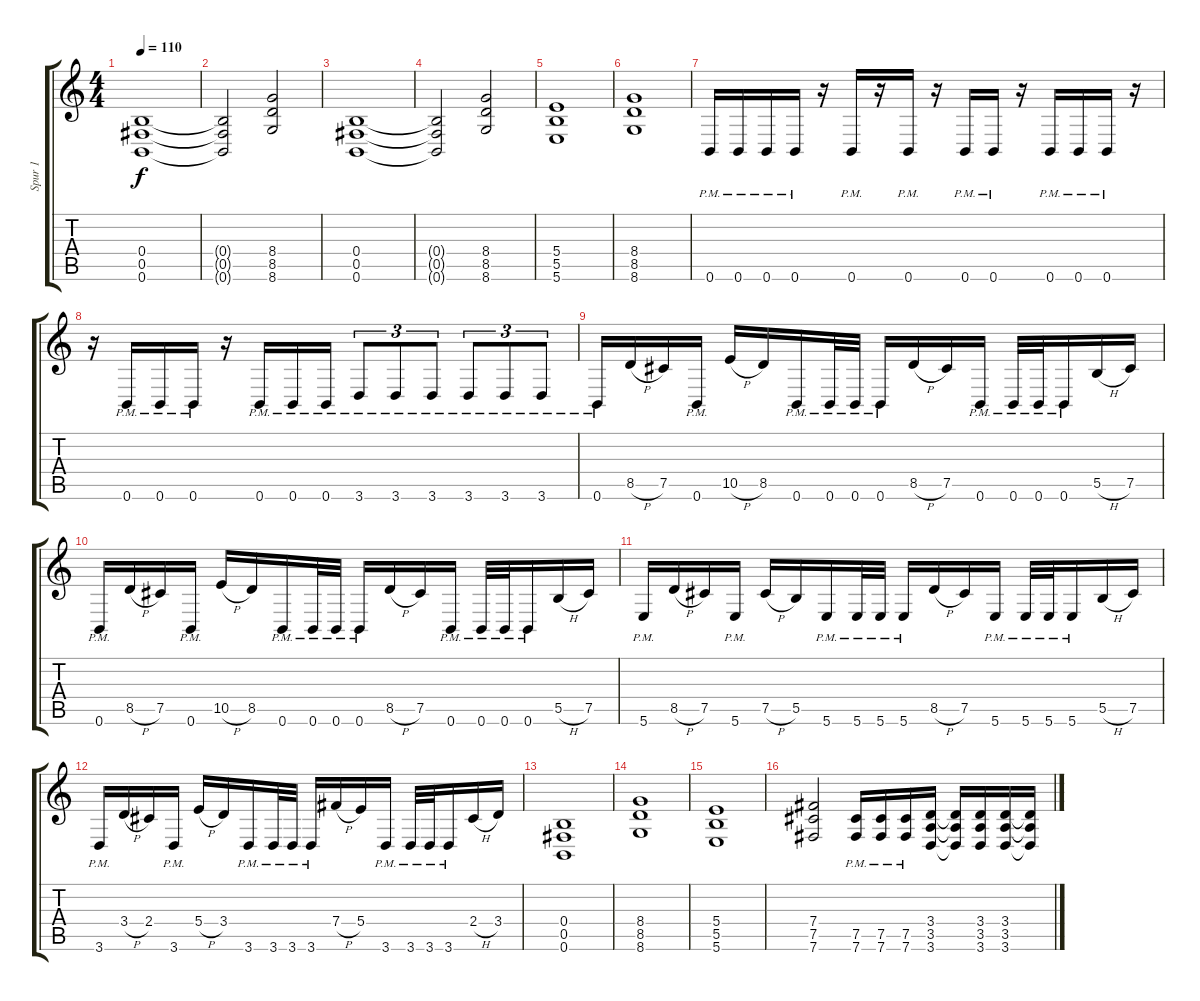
\track ("Spur 1" "Spur 1") {instrument distortionguitar}
\staff {score tabs}
\tuning (Db4 Ab3 E3 B2 Gb2 B1) {hide}
\ts (4 4)
\tempo 110
\clef g2
\ks c
(0.4 0.5 0.6).1{dy f} |
(0.4{t} 0.5{t} 0.6{t}).2 (8.4 8.5 8.6).2 |
(0.4 0.5 0.6).1 |
(0.4{t} 0.5{t} 0.6{t}).2 (8.4 8.5 8.6).2 |
(5.4 5.5 5.6).1 |
(8.4 8.5 8.6).1 |
0.6{pm}.16 0.6{pm}.16 0.6{pm}.16 0.6{pm}.16 r.16 0.6{pm}.16 r.16 0.6{pm}.16 r.16 0.6{pm}.16 0.6{pm}.16 r.16 0.6{pm}.16 0.6{pm}.16 0.6{pm}.16 r.16 |
r.16 0.6{pm}.16 0.6{pm}.16 0.6{pm}.16 r.16 0.6{pm}.16 0.6{pm}.16 0.6{pm}.16 3.6{pm}.8{tu (3 2)} 3.6{pm}.8{tu (3 2)} 3.6{pm}.8{tu (3 2)} 3.6{pm}.8{tu (3 2)} 3.6{pm}.8{tu (3 2)} 3.6{pm}.8{tu (3 2)} |
0.6{pm}.16 8.5{h}.16 7.5.16 0.6{pm}.16 10.5{h}.16 8.5.16 0.6{pm}.16 0.6{pm}.32 0.6{pm}.32 0.6{pm}.16 8.5{h}.16 7.5.16 0.6{pm}.16 0.6{pm}.32 0.6{pm}.32 0.6{pm}.16 5.5{h}.16 7.5.16 |
0.6{pm}.16 8.5{h}.16 7.5.16 0.6{pm}.16 10.5{h}.16 8.5.16 0.6{pm}.16 0.6{pm}.32 0.6{pm}.32 0.6{pm}.16 8.5{h}.16 7.5.16 0.6{pm}.16 0.6{pm}.32 0.6{pm}.32 0.6{pm}.16 5.5{h}.16 7.5.16 |
5.6{pm}.16 8.5{h}.16 7.5.16 5.6{pm}.16 7.5{h}.16 5.5.16 5.6{pm}.16 5.6{pm}.32 5.6{pm}.32 5.6{pm}.16 8.5{h}.16 7.5.16 5.6{pm}.16 5.6{pm}.32 5.6{pm}.32 5.6{pm}.16 5.5{h}.16 7.5.16 |
3.6{pm}.16 3.4{h}.16 2.4.16 3.6{pm}.16 5.4{h}.16 3.4.16 3.6{pm}.16 3.6{pm}.32 3.6{pm}.32 3.6{pm}.16 7.4{h}.16 5.4.16 3.6{pm}.16 3.6{pm}.32 3.6{pm}.32 3.6{pm}.16 2.4{h}.16 3.4.16 |
(0.4 0.5 0.6).1 |
(8.4 8.5 8.6).1 |
(5.4 5.5 5.6).1 |
(7.4 7.5 7.6).2 (7.5{pm} 7.6{pm}).16 (7.5{pm} 7.6{pm}).16 (7.5{pm} 7.6{pm}).16 (3.4 3.5 3.6).16 (3.4{t} 3.5{t} 3.6{t}).16 (3.4 3.5 3.6).16 (3.4 3.5 3.6).16 (3.4{t} 3.5{t} 3.6{t}).16
